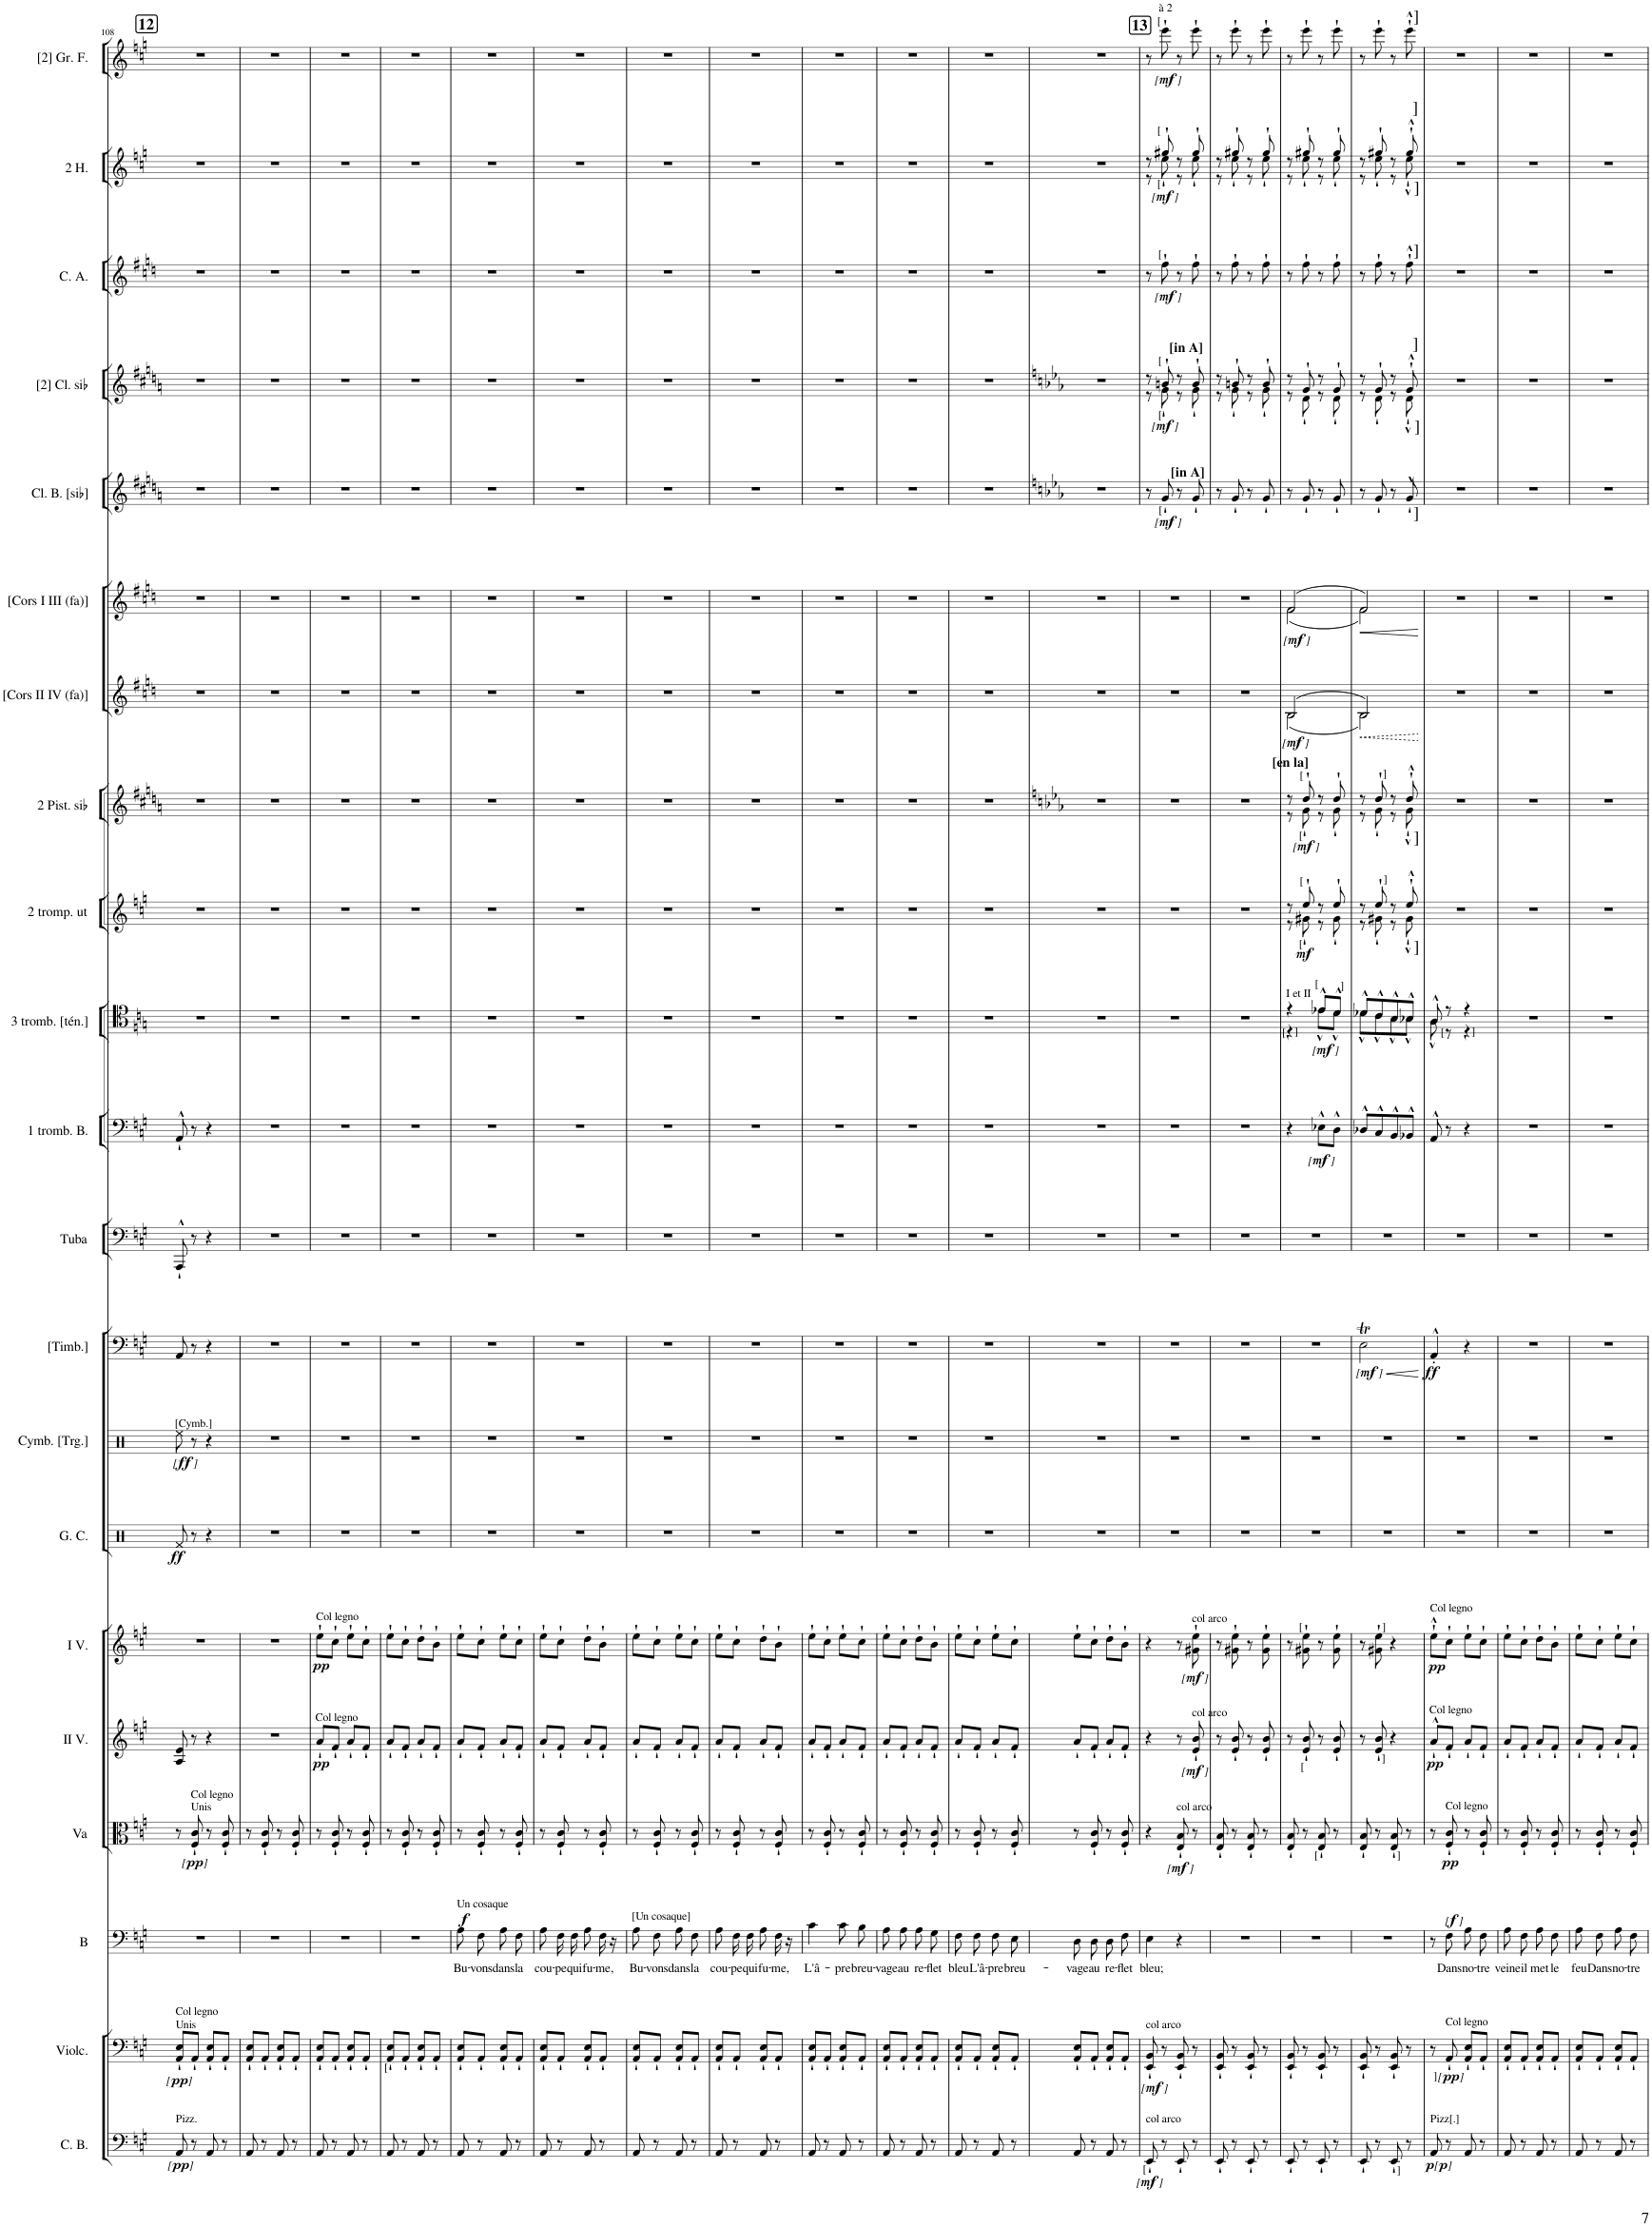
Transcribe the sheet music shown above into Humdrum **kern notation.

**kern	**dynam	**kern	**dynam	**kern	**text	**dynam	**kern	**dynam	**kern	**dynam	**kern	**dynam	**kern	**dynam	**kern	**kern	**dynam	**kern	**dynam	**kern	**dynam	**kern	**dynam	**kern	**dynam	**kern	**dynam	**kern	**dynam	**kern	**dynam	**kern	**dynam	**kern	**dynam	**kern	**dynam
*part19	*part19	*part18	*part18	*part17	*part17	*part17	*part16	*part16	*part15	*part15	*part14	*part14	*part13	*part13	*part12	*part11	*part11	*part10	*part10	*part9	*part9	*part8	*part8	*part7	*part7	*part6	*part6	*part5	*part5	*part4	*part4	*part3	*part3	*part2	*part2	*part1	*part1
*staff19	*staff19	*staff18	*staff18	*staff17	*staff17	*staff17	*staff16	*staff16	*staff15	*staff15	*staff14	*staff14	*staff13	*staff13	*staff12	*staff11	*staff11	*staff10	*staff10	*staff9	*staff9	*staff8	*staff8	*staff7	*staff7	*staff6	*staff6	*staff5	*staff5	*staff4	*staff4	*staff3	*staff3	*staff2	*staff2	*staff1	*staff1
*I"Contre Basses	*	*I"Violoncelles	*	*I"Basses	*	*	*I"Altis	*	*I"2ds Violons	*	*I"1ers Violons	*	*I"Timbales	*	*I"1 Tuba	*I"1 trombone Basse	*	*I"3 trombones Ténor	*	*I"2 Trompettes en ut	*	*I"2 Cornets à pistons en sib	*	*I"2me et 4e Cors [en fa]	*	*I"1er et 3me Cors [en fa]	*	*I"1 Cl. Basse en sib	*	*I"2 Clarinettes en sib	*	*I"1 Cor Anglais	*	*I"2 Hautbois	*	*I"2 gr. flutes	*
*I'C. B.	*	*I'Violc.	*	*I'B	*	*	*	*	*	*	*	*	*I'[Timb.]	*	*I'Tuba	*I'1 tromb. B.	*	*I'3 tromb. [tén.]	*	*I'2 tromp. ut	*	*I'2 Pist. sib	*	*	*	*	*	*I'Cl. B. [sib]	*	*I'[2] Cl. sib	*	*I'C. A.	*	*I'2 H.	*	*I'[2] Gr. F.	*
!!LO:PB:g=z
*clefF4	*	*clefF4	*	*clefF4	*	*	*clefC3	*	*clefG2	*	*clefG2	*	*clefF4	*	*clefF4	*clefF4	*	*clefC4	*	*clefG2	*	*clefG2	*	*clefG2	*	*clefG2	*	*clefG2	*	*clefG2	*	*clefG2	*	*clefG2	*	*clefG2	*
*Trd7c12	*	*	*	*	*	*	*	*	*	*	*	*	*	*	*	*	*	*	*	*Trd1c2	*	*Trd1c2	*	*Trd4c7	*	*Trd4c7	*	*Trd8c14	*	*Trd1c2	*	*Trd4c7	*	*	*	*	*
*k[]	*	*k[]	*	*k[]	*	*	*k[]	*	*k[]	*	*k[]	*	*k[]	*	*k[]	*k[]	*	*k[]	*	*k[]	*	*k[f#c#]	*	*k[f#]	*	*k[f#]	*	*k[f#c#]	*	*k[f#c#]	*	*k[f#]	*	*k[]	*	*k[]	*
*M2/4	*	*M2/4	*	*M2/4	*	*	*M2/4	*	*M2/4	*	*M2/4	*	*M2/4	*	*M2/4	*M2/4	*	*M2/4	*	*M2/4	*	*M2/4	*	*M2/4	*	*M2/4	*	*M2/4	*	*M2/4	*	*M2/4	*	*M2/4	*	*M2/4	*
=108	=108	=108	=108	=108	=108	=108	=108	=108	=108	=108	=108	=108	=108	=108	=108	=108	=108	=108	=108	=108	=108	=108	=108	=108	=108	=108	=108	=108	=108	=108	=108	=108	=108	=108	=108	=108	=108
!	!	!LO:TX:a:t=Unis	!	!	!	!	!	!	!	!	!	!	!	!	!	!	!	!	!	!	!	!	!	!	!	!	!	!	!	!	!	!	!	!	!	!	!
!	!	!LO:TX:a:t=Col legno	!	!	!	!	!	!	!	!	!	!	!	!	!	!	!	!	!	!	!	!	!	!	!	!	!	!	!	!	!	!	!	!	!	!	!
!LO:TX:a:t=Pizz.	!	!	!	!	!	!	!	!	!	!	!	!	!	!	!	!	!	!	!	!	!	!	!	!	!	!	!	!	!	!	!	!	!	!	!	!	!
!	!LO:DY:b	!	!	!	!	!	!	!	!	!	!	!	!	!	!	!	!	!	!	!	!	!	!	!	!	!	!	!	!	!	!	!	!	!	!	!	!
!	!LO:DY:n=1:b	!	!	!	!	!	!	!	!	!	!	!	!	!	!	!	!	!	!	!	!	!	!	!	!	!	!	!	!	!	!	!	!	!	!	!	!
!	!LO:DY:n=2:b	!	!LO:DY:b	!	!	!	!	!	!	!	!	!	!	!	!	!	!	!	!	!	!	!	!	!	!	!	!	!	!	!	!	!	!	!	!	!	!
!	!	!	!LO:DY:n=1:b	!	!	!	!	!	!	!	!	!	!	!	!	!	!	!	!	!	!	!	!	!	!	!	!	!	!	!	!	!	!	!	!	!	!
!	!	!	!LO:DY:n=2:b	!	!	!	!	!	!	!	!	!	!	!	!	!	!	!	!	!	!	!	!	!	!	!	!	!	!	!	!	!	!	!	!	!	!
8AA/	other-dynamics pp other-dynamics	8AA/` 8E/`L	other-dynamics pp other-dynamics	2r	.	.	8r	.	8A/ 8e/	.	2r	.	8AA/	.	8AAA`^^/	8AA`^^/	.	2r	.	2r	.	2r	.	2r	.	2r	.	2r	.	2r	.	2r	.	2r	.	2r	.
!	!	!	!	!	!	!	!LO:TX:a:t=Unis	!	!	!	!	!	!	!	!	!	!	!	!	!	!	!	!	!	!	!	!	!	!	!	!	!	!	!	!	!	!
!	!	!	!	!	!	!	!LO:TX:a:t=Col legno	!	!	!	!	!	!	!	!	!	!	!	!	!	!	!	!	!	!	!	!	!	!	!	!	!	!	!	!	!	!
!	!	!	!	!	!	!	!	!LO:DY:b	!	!	!	!	!	!	!	!	!	!	!	!	!	!	!	!	!	!	!	!	!	!	!	!	!	!	!	!	!
!	!	!	!	!	!	!	!	!LO:DY:n=1:b	!	!	!	!	!	!	!	!	!	!	!	!	!	!	!	!	!	!	!	!	!	!	!	!	!	!	!	!	!
!	!	!	!	!	!	!	!	!LO:DY:n=2:b	!	!	!	!	!	!	!	!	!	!	!	!	!	!	!	!	!	!	!	!	!	!	!	!	!	!	!	!	!
8r	.	8AA`/J	.	.	.	.	8F/` 8c/`	other-dynamics pp other-dynamics	8r	.	.	.	8r	.	8r	8r	.	.	.	.	.	.	.	.	.	.	.	.	.	.	.	.	.	.	.	.	.
8AA/	.	8AA/` 8E/`L	.	.	.	.	8r	.	4r	.	.	.	4r	.	4r	4r	.	.	.	.	.	.	.	.	.	.	.	.	.	.	.	.	.	.	.	.	.
8r	.	8AA`/J	.	.	.	.	8F/` 8c/`	.	.	.	.	.	.	.	.	.	.	.	.	.	.	.	.	.	.	.	.	.	.	.	.	.	.	.	.	.	.
=109	=109	=109	=109	=109	=109	=109	=109	=109	=109	=109	=109	=109	=109	=109	=109	=109	=109	=109	=109	=109	=109	=109	=109	=109	=109	=109	=109	=109	=109	=109	=109	=109	=109	=109	=109	=109	=109
8AA/	.	8AA/` 8E/`L	.	2r	.	.	8r	.	2r	.	2r	.	2r	.	2r	2r	.	2r	.	2r	.	2r	.	2r	.	2r	.	2r	.	2r	.	2r	.	2r	.	2r	.
8r	.	8AA`/J	.	.	.	.	8F/` 8c/`	.	.	.	.	.	.	.	.	.	.	.	.	.	.	.	.	.	.	.	.	.	.	.	.	.	.	.	.	.	.
8AA/	.	8AA/` 8E/`L	.	.	.	.	8r	.	.	.	.	.	.	.	.	.	.	.	.	.	.	.	.	.	.	.	.	.	.	.	.	.	.	.	.	.	.
8r	.	8AA`/J	.	.	.	.	8F/` 8c/`	.	.	.	.	.	.	.	.	.	.	.	.	.	.	.	.	.	.	.	.	.	.	.	.	.	.	.	.	.	.
=110	=110	=110	=110	=110	=110	=110	=110	=110	=110	=110	=110	=110	=110	=110	=110	=110	=110	=110	=110	=110	=110	=110	=110	=110	=110	=110	=110	=110	=110	=110	=110	=110	=110	=110	=110	=110	=110
!	!	!	!	!	!	!	!	!	!	!	!LO:TX:a:t=Col legno	!	!	!	!	!	!	!	!	!	!	!	!	!	!	!	!	!	!	!	!	!	!	!	!	!	!
!	!	!	!	!	!	!	!	!	!LO:TX:a:t=Col legno	!	!	!	!	!	!	!	!	!	!	!	!	!	!	!	!	!	!	!	!	!	!	!	!	!	!	!	!
!	!	!	!	!	!	!	!	!	!	!LO:DY:b	!	!LO:DY:b	!	!	!	!	!	!	!	!	!	!	!	!	!	!	!	!	!	!	!	!	!	!	!	!	!
8AA/	.	8AA/` 8E/`L	.	2r	.	.	8r	.	8a`/L	pp	8ee`\L	pp	2r	.	2r	2r	.	2r	.	2r	.	2r	.	2r	.	2r	.	2r	.	2r	.	2r	.	2r	.	2r	.
8r	.	8AA`/J	.	.	.	.	8F/` 8c/`	.	8f`/J	.	8cc`\J	.	.	.	.	.	.	.	.	.	.	.	.	.	.	.	.	.	.	.	.	.	.	.	.	.	.
8AA/	.	8AA/` 8E/`L	.	.	.	.	8r	.	8a`/L	.	8ee`\L	.	.	.	.	.	.	.	.	.	.	.	.	.	.	.	.	.	.	.	.	.	.	.	.	.	.
8r	.	8AA`/J	.	.	.	.	8F/` 8c/`	.	8f`/J	.	8cc`\J	.	.	.	.	.	.	.	.	.	.	.	.	.	.	.	.	.	.	.	.	.	.	.	.	.	.
=111	=111	=111	=111	=111	=111	=111	=111	=111	=111	=111	=111	=111	=111	=111	=111	=111	=111	=111	=111	=111	=111	=111	=111	=111	=111	=111	=111	=111	=111	=111	=111	=111	=111	=111	=111	=111	=111
!	!	!LO:TX:b:t=[	!	!	!	!	!	!	!	!	!	!	!	!	!	!	!	!	!	!	!	!	!	!	!	!	!	!	!	!	!	!	!	!	!	!	!
8AA/	.	8AA/` 8E/`L	.	2r	.	.	8r	.	8a`/L	.	8ee`\L	.	2r	.	2r	2r	.	2r	.	2r	.	2r	.	2r	.	2r	.	2r	.	2r	.	2r	.	2r	.	2r	.
8r	.	8AA`/J	.	.	.	.	8F/` 8c/`	.	8f`/J	.	8cc`\J	.	.	.	.	.	.	.	.	.	.	.	.	.	.	.	.	.	.	.	.	.	.	.	.	.	.
8AA/	.	8AA/` 8E/`L	.	.	.	.	8r	.	8a`/L	.	8dd`\L	.	.	.	.	.	.	.	.	.	.	.	.	.	.	.	.	.	.	.	.	.	.	.	.	.	.
8r	.	8AA`/J	.	.	.	.	8F/` 8c/`	.	8f`/J	.	8b`\J	.	.	.	.	.	.	.	.	.	.	.	.	.	.	.	.	.	.	.	.	.	.	.	.	.	.
=112	=112	=112	=112	=112	=112	=112	=112	=112	=112	=112	=112	=112	=112	=112	=112	=112	=112	=112	=112	=112	=112	=112	=112	=112	=112	=112	=112	=112	=112	=112	=112	=112	=112	=112	=112	=112	=112
!	!	!	!	!LO:TX:a:t=Un cosaque	!	!	!	!	!	!	!	!	!	!	!	!	!	!	!	!	!	!	!	!	!	!	!	!	!	!	!	!	!	!	!	!	!
!	!	!	!	!	!LO:LY:b	!LO:DY:a	!	!	!	!	!	!	!	!	!	!	!	!	!	!	!	!	!	!	!	!	!	!	!	!	!	!	!	!	!	!	!
8AA/	.	8AA/` 8E/`L	.	8A\L	Bu-	f	8r	.	8a`/L	.	8ee`\L	.	2r	.	2r	2r	.	2r	.	2r	.	2r	.	2r	.	2r	.	2r	.	2r	.	2r	.	2r	.	2r	.
!	!	!	!	!	!LO:LY:b	!	!	!	!	!	!	!	!	!	!	!	!	!	!	!	!	!	!	!	!	!	!	!	!	!	!	!	!	!	!	!	!
8r	.	8AA`/J	.	8F\J	-vons	.	8F/` 8c/`	.	8f`/J	.	8cc`\J	.	.	.	.	.	.	.	.	.	.	.	.	.	.	.	.	.	.	.	.	.	.	.	.	.	.
!	!	!	!	!	!LO:LY:b	!	!	!	!	!	!	!	!	!	!	!	!	!	!	!	!	!	!	!	!	!	!	!	!	!	!	!	!	!	!	!	!
8AA/	.	8AA/` 8E/`L	.	8A\L	dans	.	8r	.	8a`/L	.	8ee`\L	.	.	.	.	.	.	.	.	.	.	.	.	.	.	.	.	.	.	.	.	.	.	.	.	.	.
!	!	!	!	!	!LO:LY:b	!	!	!	!	!	!	!	!	!	!	!	!	!	!	!	!	!	!	!	!	!	!	!	!	!	!	!	!	!	!	!	!
8r	.	8AA`/J	.	8F\J	la	.	8F/` 8c/`	.	8f`/J	.	8cc`\J	.	.	.	.	.	.	.	.	.	.	.	.	.	.	.	.	.	.	.	.	.	.	.	.	.	.
=113	=113	=113	=113	=113	=113	=113	=113	=113	=113	=113	=113	=113	=113	=113	=113	=113	=113	=113	=113	=113	=113	=113	=113	=113	=113	=113	=113	=113	=113	=113	=113	=113	=113	=113	=113	=113	=113
!	!	!	!	!	!LO:LY:b	!	!	!	!	!	!	!	!	!	!	!	!	!	!	!	!	!	!	!	!	!	!	!	!	!	!	!	!	!	!	!	!
8AA/	.	8AA/` 8E/`L	.	8A\L	cou-	.	8r	.	8a`/L	.	8ee`\L	.	2r	.	2r	2r	.	2r	.	2r	.	2r	.	2r	.	2r	.	2r	.	2r	.	2r	.	2r	.	2r	.
!	!	!	!	!	!LO:LY:b	!	!	!	!	!	!	!	!	!	!	!	!	!	!	!	!	!	!	!	!	!	!	!	!	!	!	!	!	!	!	!	!
8r	.	8AA`/J	.	16F\L	-pe	.	8F/` 8c/`	.	8f`/J	.	8cc`\J	.	.	.	.	.	.	.	.	.	.	.	.	.	.	.	.	.	.	.	.	.	.	.	.	.	.
!	!	!	!	!	!LO:LY:b	!	!	!	!	!	!	!	!	!	!	!	!	!	!	!	!	!	!	!	!	!	!	!	!	!	!	!	!	!	!	!	!
.	.	.	.	16F\JJ	qui	.	.	.	.	.	.	.	.	.	.	.	.	.	.	.	.	.	.	.	.	.	.	.	.	.	.	.	.	.	.	.	.
!	!	!	!	!	!LO:LY:b	!	!	!	!	!	!	!	!	!	!	!	!	!	!	!	!	!	!	!	!	!	!	!	!	!	!	!	!	!	!	!	!
8AA/	.	8AA/` 8E/`L	.	8A\L	fu-	.	8r	.	8a`/L	.	8dd`\L	.	.	.	.	.	.	.	.	.	.	.	.	.	.	.	.	.	.	.	.	.	.	.	.	.	.
!	!	!	!	!	!LO:LY:b	!	!	!	!	!	!	!	!	!	!	!	!	!	!	!	!	!	!	!	!	!	!	!	!	!	!	!	!	!	!	!	!
8r	.	8AA`/J	.	16F\Jk	-me,	.	8F/` 8c/`	.	8f`/J	.	8b`\J	.	.	.	.	.	.	.	.	.	.	.	.	.	.	.	.	.	.	.	.	.	.	.	.	.	.
.	.	.	.	16r	.	.	.	.	.	.	.	.	.	.	.	.	.	.	.	.	.	.	.	.	.	.	.	.	.	.	.	.	.	.	.	.	.
=114	=114	=114	=114	=114	=114	=114	=114	=114	=114	=114	=114	=114	=114	=114	=114	=114	=114	=114	=114	=114	=114	=114	=114	=114	=114	=114	=114	=114	=114	=114	=114	=114	=114	=114	=114	=114	=114
!	!	!	!	!LO:TX:a:t=[Un cosaque]	!	!	!	!	!	!	!	!	!	!	!	!	!	!	!	!	!	!	!	!	!	!	!	!	!	!	!	!	!	!	!	!	!
!	!	!	!	!	!LO:LY:b	!	!	!	!	!	!	!	!	!	!	!	!	!	!	!	!	!	!	!	!	!	!	!	!	!	!	!	!	!	!	!	!
8AA/	.	8AA/` 8E/`L	.	8A\L	Bu-	.	8r	.	8a`/L	.	8ee`\L	.	2r	.	2r	2r	.	2r	.	2r	.	2r	.	2r	.	2r	.	2r	.	2r	.	2r	.	2r	.	2r	.
!	!	!	!	!	!LO:LY:b	!	!	!	!	!	!	!	!	!	!	!	!	!	!	!	!	!	!	!	!	!	!	!	!	!	!	!	!	!	!	!	!
8r	.	8AA`/J	.	8F\J	-vons	.	8F/` 8c/`	.	8f`/J	.	8cc`\J	.	.	.	.	.	.	.	.	.	.	.	.	.	.	.	.	.	.	.	.	.	.	.	.	.	.
!	!	!	!	!	!LO:LY:b	!	!	!	!	!	!	!	!	!	!	!	!	!	!	!	!	!	!	!	!	!	!	!	!	!	!	!	!	!	!	!	!
8AA/	.	8AA/` 8E/`L	.	8A\L	dans	.	8r	.	8a`/L	.	8ee`\L	.	.	.	.	.	.	.	.	.	.	.	.	.	.	.	.	.	.	.	.	.	.	.	.	.	.
!	!	!	!	!	!LO:LY:b	!	!	!	!	!	!	!	!	!	!	!	!	!	!	!	!	!	!	!	!	!	!	!	!	!	!	!	!	!	!	!	!
8r	.	8AA`/J	.	8F\J	la	.	8F/` 8c/`	.	8f`/J	.	8cc`\J	.	.	.	.	.	.	.	.	.	.	.	.	.	.	.	.	.	.	.	.	.	.	.	.	.	.
=115	=115	=115	=115	=115	=115	=115	=115	=115	=115	=115	=115	=115	=115	=115	=115	=115	=115	=115	=115	=115	=115	=115	=115	=115	=115	=115	=115	=115	=115	=115	=115	=115	=115	=115	=115	=115	=115
!	!	!	!	!	!LO:LY:b	!	!	!	!	!	!	!	!	!	!	!	!	!	!	!	!	!	!	!	!	!	!	!	!	!	!	!	!	!	!	!	!
8AA/	.	8AA/` 8E/`L	.	8A\L	cou-	.	8r	.	8a`/L	.	8ee`\L	.	2r	.	2r	2r	.	2r	.	2r	.	2r	.	2r	.	2r	.	2r	.	2r	.	2r	.	2r	.	2r	.
!	!	!	!	!	!LO:LY:b	!	!	!	!	!	!	!	!	!	!	!	!	!	!	!	!	!	!	!	!	!	!	!	!	!	!	!	!	!	!	!	!
8r	.	8AA`/J	.	16F\L	-pe	.	8F/` 8c/`	.	8f`/J	.	8cc`\J	.	.	.	.	.	.	.	.	.	.	.	.	.	.	.	.	.	.	.	.	.	.	.	.	.	.
!	!	!	!	!	!LO:LY:b	!	!	!	!	!	!	!	!	!	!	!	!	!	!	!	!	!	!	!	!	!	!	!	!	!	!	!	!	!	!	!	!
.	.	.	.	16F\JJ	qui	.	.	.	.	.	.	.	.	.	.	.	.	.	.	.	.	.	.	.	.	.	.	.	.	.	.	.	.	.	.	.	.
!	!	!	!	!	!LO:LY:b	!	!	!	!	!	!	!	!	!	!	!	!	!	!	!	!	!	!	!	!	!	!	!	!	!	!	!	!	!	!	!	!
8AA/	.	8AA/` 8E/`L	.	8A\L	fu-	.	8r	.	8a`/L	.	8dd`\L	.	.	.	.	.	.	.	.	.	.	.	.	.	.	.	.	.	.	.	.	.	.	.	.	.	.
!	!	!	!	!	!LO:LY:b	!	!	!	!	!	!	!	!	!	!	!	!	!	!	!	!	!	!	!	!	!	!	!	!	!	!	!	!	!	!	!	!
8r	.	8AA`/J	.	16F\Jk	-me,	.	8F/` 8c/`	.	8f`/J	.	8b`\J	.	.	.	.	.	.	.	.	.	.	.	.	.	.	.	.	.	.	.	.	.	.	.	.	.	.
.	.	.	.	16r	.	.	.	.	.	.	.	.	.	.	.	.	.	.	.	.	.	.	.	.	.	.	.	.	.	.	.	.	.	.	.	.	.
=116	=116	=116	=116	=116	=116	=116	=116	=116	=116	=116	=116	=116	=116	=116	=116	=116	=116	=116	=116	=116	=116	=116	=116	=116	=116	=116	=116	=116	=116	=116	=116	=116	=116	=116	=116	=116	=116
!	!	!	!	!	!LO:LY:b	!	!	!	!	!	!	!	!	!	!	!	!	!	!	!	!	!	!	!	!	!	!	!	!	!	!	!	!	!	!	!	!
8AA/	.	8AA/` 8E/`L	.	4c\	L'â-	.	8r	.	8a`/L	.	8ee`\L	.	2r	.	2r	2r	.	2r	.	2r	.	2r	.	2r	.	2r	.	2r	.	2r	.	2r	.	2r	.	2r	.
8r	.	8AA`/J	.	.	.	.	8F/` 8c/`	.	8f`/J	.	8cc`\J	.	.	.	.	.	.	.	.	.	.	.	.	.	.	.	.	.	.	.	.	.	.	.	.	.	.
!	!	!	!	!	!LO:LY:b	!	!	!	!	!	!	!	!	!	!	!	!	!	!	!	!	!	!	!	!	!	!	!	!	!	!	!	!	!	!	!	!
8AA/	.	8AA/` 8E/`L	.	8c\L	-pre	.	8r	.	8a`/L	.	8ee`\L	.	.	.	.	.	.	.	.	.	.	.	.	.	.	.	.	.	.	.	.	.	.	.	.	.	.
!	!	!	!	!	!LO:LY:b	!	!	!	!	!	!	!	!	!	!	!	!	!	!	!	!	!	!	!	!	!	!	!	!	!	!	!	!	!	!	!	!
8r	.	8AA`/J	.	8B\J	breu-	.	8F/` 8c/`	.	8f`/J	.	8cc`\J	.	.	.	.	.	.	.	.	.	.	.	.	.	.	.	.	.	.	.	.	.	.	.	.	.	.
=117	=117	=117	=117	=117	=117	=117	=117	=117	=117	=117	=117	=117	=117	=117	=117	=117	=117	=117	=117	=117	=117	=117	=117	=117	=117	=117	=117	=117	=117	=117	=117	=117	=117	=117	=117	=117	=117
!	!	!	!	!	!LO:LY:b	!	!	!	!	!	!	!	!	!	!	!	!	!	!	!	!	!	!	!	!	!	!	!	!	!	!	!	!	!	!	!	!
8AA/	.	8AA/` 8E/`L	.	8A\L	-vage	.	8r	.	8a`/L	.	8ee`\L	.	2r	.	2r	2r	.	2r	.	2r	.	2r	.	2r	.	2r	.	2r	.	2r	.	2r	.	2r	.	2r	.
!	!	!	!	!	!LO:LY:b	!	!	!	!	!	!	!	!	!	!	!	!	!	!	!	!	!	!	!	!	!	!	!	!	!	!	!	!	!	!	!	!
8r	.	8AA`/J	.	8A\J	au	.	8F/` 8c/`	.	8f`/J	.	8cc`\J	.	.	.	.	.	.	.	.	.	.	.	.	.	.	.	.	.	.	.	.	.	.	.	.	.	.
!	!	!	!	!	!LO:LY:b	!	!	!	!	!	!	!	!	!	!	!	!	!	!	!	!	!	!	!	!	!	!	!	!	!	!	!	!	!	!	!	!
8AA/	.	8AA/` 8E/`L	.	8A\L	re-	.	8r	.	8a`/L	.	8dd`\L	.	.	.	.	.	.	.	.	.	.	.	.	.	.	.	.	.	.	.	.	.	.	.	.	.	.
!	!	!	!	!	!LO:LY:b	!	!	!	!	!	!	!	!	!	!	!	!	!	!	!	!	!	!	!	!	!	!	!	!	!	!	!	!	!	!	!	!
8r	.	8AA`/J	.	8G\J	-flet	.	8F/` 8c/`	.	8f`/J	.	8b`\J	.	.	.	.	.	.	.	.	.	.	.	.	.	.	.	.	.	.	.	.	.	.	.	.	.	.
=118	=118	=118	=118	=118	=118	=118	=118	=118	=118	=118	=118	=118	=118	=118	=118	=118	=118	=118	=118	=118	=118	=118	=118	=118	=118	=118	=118	=118	=118	=118	=118	=118	=118	=118	=118	=118	=118
!	!	!	!	!	!LO:LY:b	!	!	!	!	!	!	!	!	!	!	!	!	!	!	!	!	!	!	!	!	!	!	!	!	!	!	!	!	!	!	!	!
8AA/	.	8AA/` 8E/`L	.	8F\L	bleu	.	8r	.	8a`/L	.	8ee`\L	.	2r	.	2r	2r	.	2r	.	2r	.	2r	.	2r	.	2r	.	2r	.	2r	.	2r	.	2r	.	2r	.
!	!	!	!	!	!LO:LY:b	!	!	!	!	!	!	!	!	!	!	!	!	!	!	!	!	!	!	!	!	!	!	!	!	!	!	!	!	!	!	!	!
8r	.	8AA`/J	.	8F\J	L'â-	.	8F/` 8c/`	.	8f`/J	.	8cc`\J	.	.	.	.	.	.	.	.	.	.	.	.	.	.	.	.	.	.	.	.	.	.	.	.	.	.
!	!	!	!	!	!LO:LY:b	!	!	!	!	!	!	!	!	!	!	!	!	!	!	!	!	!	!	!	!	!	!	!	!	!	!	!	!	!	!	!	!
8AA/	.	8AA/` 8E/`L	.	8F\L	-pre	.	8r	.	8a`/L	.	8ee`\L	.	.	.	.	.	.	.	.	.	.	.	.	.	.	.	.	.	.	.	.	.	.	.	.	.	.
!	!	!	!	!	!LO:LY:b	!	!	!	!	!	!	!	!	!	!	!	!	!	!	!	!	!	!	!	!	!	!	!	!	!	!	!	!	!	!	!	!
8r	.	8AA`/J	.	8E\J	breu-	.	8F/` 8c/`	.	8f`/J	.	8cc`\J	.	.	.	.	.	.	.	.	.	.	.	.	.	.	.	.	.	.	.	.	.	.	.	.	.	.
=119	=119	=119	=119	=119	=119	=119	=119	=119	=119	=119	=119	=119	=119	=119	=119	=119	=119	=119	=119	=119	=119	=119	=119	=119	=119	=119	=119	=119	=119	=119	=119	=119	=119	=119	=119	=119	=119
*	*	*	*	*	*	*	*	*	*	*	*	*	*	*	*	*	*	*	*	*	*	*k[b-e-a-]	*	*	*	*	*	*k[b-e-a-]	*	*k[b-e-a-]	*	*	*	*	*	*	*
!	!	!	!	!	!	!	!	!	!	!	!	!	!	!	!	!	!	!	!	!	!	!	!	!	!	!	!	!	!	!LO:TX:a:B:t=[in A]	!	!	!	!	!	!	!
!	!	!	!	!	!	!	!	!	!	!	!	!	!	!	!	!	!	!	!	!	!	!	!	!	!	!	!	!LO:TX:a:B:t=[in A]	!	!	!	!	!	!	!	!	!
!	!	!	!	!	!	!	!	!	!	!	!	!	!	!	!	!	!	!	!	!	!	!LO:TX:a:B:t=[en la]	!	!	!	!	!	!	!	!	!	!	!	!	!	!	!
!	!	!	!	!	!LO:LY:b	!	!	!	!	!	!	!	!	!	!	!	!	!	!	!	!	!	!	!	!	!	!	!	!	!	!	!	!	!	!	!	!
8AA/	.	8AA/` 8E/`L	.	8D\L	-vage	.	8r	.	8a`/L	.	8ee`\L	.	2r	.	2r	2r	.	2r	.	2r	.	2r	.	2r	.	2r	.	2r	.	2r	.	2r	.	2r	.	2r	.
!	!	!	!	!	!LO:LY:b	!	!	!	!	!	!	!	!	!	!	!	!	!	!	!	!	!	!	!	!	!	!	!	!	!	!	!	!	!	!	!	!
8r	.	8AA`/J	.	8D\J	au	.	8F/` 8c/`	.	8f`/J	.	8cc`\J	.	.	.	.	.	.	.	.	.	.	.	.	.	.	.	.	.	.	.	.	.	.	.	.	.	.
!	!	!	!	!	!LO:LY:b	!	!	!	!	!	!	!	!	!	!	!	!	!	!	!	!	!	!	!	!	!	!	!	!	!	!	!	!	!	!	!	!
8AA/	.	8AA/` 8E/`L	.	8D\L	re-	.	8r	.	8a`/L	.	8dd`\L	.	.	.	.	.	.	.	.	.	.	.	.	.	.	.	.	.	.	.	.	.	.	.	.	.	.
!	!	!LO:TX:b:t=]	!	!	!	!	!	!	!	!	!	!	!	!	!	!	!	!	!	!	!	!	!	!	!	!	!	!	!	!	!	!	!	!	!	!	!
!	!	!	!	!	!LO:LY:b	!	!	!	!	!	!	!	!	!	!	!	!	!	!	!	!	!	!	!	!	!	!	!	!	!	!	!	!	!	!	!	!
8r	.	8AA`/J	.	8F\J	-flet	.	8F/` 8c/`	.	8f`/J	.	8b`\J	.	.	.	.	.	.	.	.	.	.	.	.	.	.	.	.	.	.	.	.	.	.	.	.	.	.
=120	=120	=120	=120	=120	=120	=120	=120	=120	=120	=120	=120	=120	=120	=120	=120	=120	=120	=120	=120	=120	=120	=120	=120	=120	=120	=120	=120	=120	=120	=120	=120	=120	=120	=120	=120	=120	=120
!	!	!LO:TX:a:t=col arco	!	!	!	!	!	!	!	!	!	!	!	!	!	!	!	!	!	!	!	!	!	!	!	!	!	!	!	!	!	!	!	!	!	!	!
!LO:TX:b:t=[	!	!	!	!	!	!	!	!	!	!	!	!	!	!	!	!	!	!	!	!	!	!	!	!	!	!	!	!	!	!	!	!	!	!	!	!	!
!LO:TX:a:t=col arco	!	!	!	!	!	!	!	!	!	!	!	!	!	!	!	!	!	!	!	!	!	!	!	!	!	!	!	!	!	!	!	!	!	!	!	!	!
!	!LO:DY:b	!	!	!	!LO:LY:b	!	!	!	!	!	!	!	!	!	!	!	!	!	!	!	!	!	!	!	!	!	!	!	!	!	!	!	!	!	!	!	!
*	*	*	*	*	*	*	*	*	*	*	*	*	*	*	*	*	*	*	*	*	*	*	*	*	*	*	*	*	*	*^	*	*	*	*^	*	*	*
!	!LO:DY:n=1:b	!	!	!	!	!	!	!	!	!	!	!	!	!	!	!	!	!	!	!	!	!	!	!	!	!	!	!	!	!	!	!	!	!	!	!	!	!	!
!	!LO:DY:n=2:b	!	!LO:DY:b	!	!	!	!	!	!	!	!	!	!	!	!	!	!	!	!	!	!	!	!	!	!	!	!	!	!	!	!	!	!	!	!	!	!	!	!
!	!	!	!LO:DY:n=1:b	!	!	!	!	!	!	!	!	!	!	!	!	!	!	!	!	!	!	!	!	!	!	!	!	!	!	!	!	!	!	!	!	!	!	!	!
!	!	!	!LO:DY:n=2:b	!	!	!	!	!	!	!	!	!	!	!	!	!	!	!	!	!	!	!	!	!	!	!	!	!	!	!	!	!	!	!	!	!	!	!	!
8EE`/	other-dynamics mf other-dynamics	8EE/` 8BB/`	other-dynamics mf other-dynamics	4E\	bleu;	.	4r	.	4r	.	4r	.	2r	.	2r	2r	.	2r	.	2r	.	2r	.	2r	.	2r	.	8r	.	8r	8r	.	8r	.	8r	8r	.	8r	.
!	!	!	!	!	!	!	!	!	!	!	!	!	!	!	!	!	!	!	!	!	!	!	!	!	!	!	!	!	!	!	!	!	!	!	!	!	!	!LO:TX:a:t=à 2	!
!	!	!	!	!	!	!	!	!	!	!	!	!	!	!	!	!	!	!	!	!	!	!	!	!	!	!	!	!	!	!	!	!	!	!	!	!	!	!LO:TX:a:t=[	!
!	!	!	!	!	!	!	!	!	!	!	!	!	!	!	!	!	!	!	!	!	!	!	!	!	!	!	!	!	!	!	!	!	!	!	!LO:TX:a:t=[	!	!	!	!
!	!	!	!	!	!	!	!	!	!	!	!	!	!	!	!	!	!	!	!	!	!	!	!	!	!	!	!	!	!	!	!	!	!	!	!LO:TX:b:t=[	!	!	!	!
!	!	!	!	!	!	!	!	!	!	!	!	!	!	!	!	!	!	!	!	!	!	!	!	!	!	!	!	!	!	!	!	!	!LO:TX:a:t=[	!	!	!	!	!	!
!	!	!	!	!	!	!	!	!	!	!	!	!	!	!	!	!	!	!	!	!	!	!	!	!	!	!	!	!	!	!LO:TX:a:t=[	!	!	!	!	!	!	!	!	!
!	!	!	!	!	!	!	!	!	!	!	!	!	!	!	!	!	!	!	!	!	!	!	!	!	!	!	!	!	!	!LO:TX:b:t=[	!	!	!	!	!	!	!	!	!
!	!	!	!	!	!	!	!	!	!	!	!	!	!	!	!	!	!	!	!	!	!	!	!	!	!	!	!	!LO:TX:b:t=[	!	!	!	!	!	!	!	!	!	!	!
!	!	!	!	!	!	!	!	!	!	!	!	!	!	!	!	!	!	!	!	!	!	!	!	!	!	!	!	!	!LO:DY:b	!	!	!	!	!	!	!	!	!	!
!	!	!	!	!	!	!	!	!	!	!	!	!	!	!	!	!	!	!	!	!	!	!	!	!	!	!	!	!	!LO:DY:n=1:b	!	!	!	!	!	!	!	!	!	!
!	!	!	!	!	!	!	!	!	!	!	!	!	!	!	!	!	!	!	!	!	!	!	!	!	!	!	!	!	!LO:DY:n=2:b	!	!	!LO:DY:b	!	!	!	!	!	!	!
!	!	!	!	!	!	!	!	!	!	!	!	!	!	!	!	!	!	!	!	!	!	!	!	!	!	!	!	!	!	!	!	!LO:DY:n=1:b	!	!	!	!	!	!	!
!	!	!	!	!	!	!	!	!	!	!	!	!	!	!	!	!	!	!	!	!	!	!	!	!	!	!	!	!	!	!	!	!LO:DY:n=2:b	!	!LO:DY:b	!	!	!	!	!
!	!	!	!	!	!	!	!	!	!	!	!	!	!	!	!	!	!	!	!	!	!	!	!	!	!	!	!	!	!	!	!	!	!	!LO:DY:n=1:b	!	!	!	!	!
!	!	!	!	!	!	!	!	!	!	!	!	!	!	!	!	!	!	!	!	!	!	!	!	!	!	!	!	!	!	!	!	!	!	!LO:DY:n=2:b	!	!	!LO:DY:b	!	!
!	!	!	!	!	!	!	!	!	!	!	!	!	!	!	!	!	!	!	!	!	!	!	!	!	!	!	!	!	!	!	!	!	!	!	!	!	!LO:DY:n=1:b	!	!
!	!	!	!	!	!	!	!	!	!	!	!	!	!	!	!	!	!	!	!	!	!	!	!	!	!	!	!	!	!	!	!	!	!	!	!	!	!LO:DY:n=2:b	!	!LO:DY:b
!	!	!	!	!	!	!	!	!	!	!	!	!	!	!	!	!	!	!	!	!	!	!	!	!	!	!	!	!	!	!	!	!	!	!	!	!	!	!	!LO:DY:n=1:b
!	!	!	!	!	!	!	!	!	!	!	!	!	!	!	!	!	!	!	!	!	!	!	!	!	!	!	!	!	!	!	!	!	!	!	!	!	!	!	!LO:DY:n=2:b
8r	.	8r	.	.	.	.	.	.	.	.	.	.	.	.	.	.	.	.	.	.	.	.	.	.	.	.	.	8g`/	other-dynamics mf other-dynamics	8bn`/	8g`\	other-dynamics mf other-dynamics	8ff#`\	other-dynamics mf other-dynamics	8gg#X`/	8ee`\	other-dynamics mf other-dynamics	8eee`\	other-dynamics mf other-dynamics
!	!	!	!	!	!	!	!LO:TX:a:t=col arco	!	!	!	!	!	!	!	!	!	!	!	!	!	!	!	!	!	!	!	!	!	!	!	!	!	!	!	!	!	!	!	!
!	!	!	!	!	!	!	!	!LO:DY:b	!	!	!	!	!	!	!	!	!	!	!	!	!	!	!	!	!	!	!	!	!	!	!	!	!	!	!	!	!	!	!
!	!	!	!	!	!	!	!	!LO:DY:n=1:b	!	!	!	!	!	!	!	!	!	!	!	!	!	!	!	!	!	!	!	!	!	!	!	!	!	!	!	!	!	!	!
!	!	!	!	!	!	!	!	!LO:DY:n=2:b	!	!	!	!	!	!	!	!	!	!	!	!	!	!	!	!	!	!	!	!	!	!	!	!	!	!	!	!	!	!	!
8EE`/	.	8EE/` 8BB/`	.	4r	.	.	8E/` 8B/`	other-dynamics mf other-dynamics	8r	.	8r	.	.	.	.	.	.	.	.	.	.	.	.	.	.	.	.	8r	.	8r	8r	.	8r	.	8r	8r	.	8r	.
!	!	!	!	!	!	!	!	!	!	!	!LO:TX:a:t=col arco	!	!	!	!	!	!	!	!	!	!	!	!	!	!	!	!	!	!	!	!	!	!	!	!	!	!	!	!
!	!	!	!	!	!	!	!	!	!LO:TX:a:t=col arco	!	!	!	!	!	!	!	!	!	!	!	!	!	!	!	!	!	!	!	!	!	!	!	!	!	!	!	!	!	!
!	!	!	!	!	!	!	!	!	!	!LO:DY:b	!	!	!	!	!	!	!	!	!	!	!	!	!	!	!	!	!	!	!	!	!	!	!	!	!	!	!	!	!
!	!	!	!	!	!	!	!	!	!	!LO:DY:n=1:b	!	!	!	!	!	!	!	!	!	!	!	!	!	!	!	!	!	!	!	!	!	!	!	!	!	!	!	!	!
!	!	!	!	!	!	!	!	!	!	!LO:DY:n=2:b	!	!LO:DY:b	!	!	!	!	!	!	!	!	!	!	!	!	!	!	!	!	!	!	!	!	!	!	!	!	!	!	!
!	!	!	!	!	!	!	!	!	!	!	!	!LO:DY:n=1:b	!	!	!	!	!	!	!	!	!	!	!	!	!	!	!	!	!	!	!	!	!	!	!	!	!	!	!
!	!	!	!	!	!	!	!	!	!	!	!	!LO:DY:n=2:b	!	!	!	!	!	!	!	!	!	!	!	!	!	!	!	!	!	!	!	!	!	!	!	!	!	!	!
8r	.	8r	.	.	.	.	8r	.	8e/` 8b/`	other-dynamics mf other-dynamics	8g#X\` 8ee\`	other-dynamics mf other-dynamics	.	.	.	.	.	.	.	.	.	.	.	.	.	.	.	8g`/	.	8b`/	8g`\	.	8ff#`\	.	8gg#`/	8ee`\	.	8eee`\	.
=121	=121	=121	=121	=121	=121	=121	=121	=121	=121	=121	=121	=121	=121	=121	=121	=121	=121	=121	=121	=121	=121	=121	=121	=121	=121	=121	=121	=121	=121	=121	=121	=121	=121	=121	=121	=121	=121	=121	=121
8EE`/	.	8EE/` 8BB/`	.	2r	.	.	8E/` 8B/`	.	8r	.	8r	.	2r	.	2r	2r	.	2r	.	2r	.	2r	.	2r	.	2r	.	8r	.	8r	8r	.	8r	.	8r	8r	.	8r	.
8r	.	8r	.	.	.	.	8r	.	8e/` 8b/`	.	8g#X\` 8ee\`	.	.	.	.	.	.	.	.	.	.	.	.	.	.	.	.	8g`/	.	8bn`/	8g`\	.	8ff#`\	.	8gg#X`/	8ee`\	.	8eee`\	.
8EE`/	.	8EE/` 8BB/`	.	.	.	.	8E/` 8B/`	.	8r	.	8r	.	.	.	.	.	.	.	.	.	.	.	.	.	.	.	.	8r	.	8r	8r	.	8r	.	8r	8r	.	8r	.
8r	.	8r	.	.	.	.	8r	.	8e/` 8b/`	.	8g#\` 8ee\`	.	.	.	.	.	.	.	.	.	.	.	.	.	.	.	.	8g`/	.	8b`/	8g`\	.	8ff#`\	.	8gg#`/	8ee`\	.	8eee`\	.
=122	=122	=122	=122	=122	=122	=122	=122	=122	=122	=122	=122	=122	=122	=122	=122	=122	=122	=122	=122	=122	=122	=122	=122	=122	=122	=122	=122	=122	=122	=122	=122	=122	=122	=122	=122	=122	=122	=122	=122
*	*	*	*	*	*	*	*	*	*	*	*	*	*	*	*	*	*	*^	*	*^	*	*^	*	*^	*	*^	*	*	*	*	*	*	*	*	*	*	*	*	*
!	!	!	!	!	!	!	!	!	!	!	!	!	!	!	!	!	!	!LO:TX:b:t=[	!	!	!	!	!	!	!	!	!	!	!	!	!	!	!	!	!	!	!	!	!	!	!	!	!	!
!	!	!	!	!	!	!	!	!	!	!	!	!	!	!	!	!	!	!LO:TX:b:t=]	!	!	!	!	!	!	!	!	!	!	!	!	!	!	!	!	!	!	!	!	!	!	!	!	!	!
!	!	!	!	!	!	!	!	!	!	!	!	!	!	!	!	!	!	!	!	!	!	!	!	!	!	!	!	!	!LO:DY:b	!	!	!	!	!	!	!	!	!	!	!	!	!	!	!
!	!	!	!	!	!	!	!	!	!	!	!	!	!	!	!	!	!	!	!	!	!	!	!	!	!	!	!	!	!LO:DY:n=1:b	!	!	!	!	!	!	!	!	!	!	!	!	!	!	!
!	!	!	!	!	!	!	!	!	!	!	!	!	!	!	!	!	!	!	!	!	!	!	!	!	!	!	!	!	!LO:DY:n=2:b	!	!	!LO:DY:b	!	!	!	!	!	!	!	!	!	!	!	!
!	!	!	!	!	!	!	!	!	!	!	!	!	!	!	!	!	!	!	!	!	!	!	!	!	!	!	!	!	!	!	!	!LO:DY:n=1:b	!	!	!	!	!	!	!	!	!	!	!	!
!	!	!	!	!	!	!	!	!	!	!	!	!	!	!	!	!	!	!	!	!	!	!	!	!	!	!	!	!	!	!	!	!LO:DY:n=2:b	!	!	!	!	!	!	!	!	!	!	!	!
8EE`/	.	8EE/` 8BB/`	.	2r	.	.	8E/` 8B/`	.	8r	.	8r	.	2r	.	2r	4r	.	4r	4r	.	8r	8r	.	8r	8r	.	(2B/	(2B\	other-dynamics mf other-dynamics	(2f#/	(2f#\	other-dynamics mf other-dynamics	8r	.	8r	8r	.	8r	.	8r	8r	.	8r	.
!	!	!	!	!	!	!	!	!	!	!	!	!	!	!	!	!	!	!	!	!	!	!	!	!LO:TX:a:t=[	!	!	!	!	!	!	!	!	!	!	!	!	!	!	!	!	!	!	!	!
!	!	!	!	!	!	!	!	!	!	!	!	!	!	!	!	!	!	!	!	!	!	!	!	!LO:TX:b:t=[	!	!	!	!	!	!	!	!	!	!	!	!	!	!	!	!	!	!	!	!
!	!	!	!	!	!	!	!	!	!	!	!	!	!	!	!	!	!	!	!	!	!LO:TX:a:t=[	!	!	!	!	!	!	!	!	!	!	!	!	!	!	!	!	!	!	!	!	!	!	!
!	!	!	!	!	!	!	!	!	!	!	!	!	!	!	!	!	!	!	!	!	!LO:TX:b:t=[	!	!	!	!	!	!	!	!	!	!	!	!	!	!	!	!	!	!	!	!	!	!	!
!	!	!	!	!	!	!	!	!	!	!	!LO:TX:a:t=[	!	!	!	!	!	!	!	!	!	!	!	!	!	!	!	!	!	!	!	!	!	!	!	!	!	!	!	!	!	!	!	!	!
!	!	!	!	!	!	!	!	!	!LO:TX:b:t=[	!	!	!	!	!	!	!	!	!	!	!	!	!	!	!	!	!	!	!	!	!	!	!	!	!	!	!	!	!	!	!	!	!	!	!
!	!	!	!	!	!	!	!	!	!	!	!	!	!	!	!	!	!	!	!	!	!	!	!LO:DY:b	!	!	!LO:DY:b	!	!	!	!	!	!	!	!	!	!	!	!	!	!	!	!	!	!
!	!	!	!	!	!	!	!	!	!	!	!	!	!	!	!	!	!	!	!	!	!	!	!	!	!	!LO:DY:n=1:b	!	!	!	!	!	!	!	!	!	!	!	!	!	!	!	!	!	!
!	!	!	!	!	!	!	!	!	!	!	!	!	!	!	!	!	!	!	!	!	!	!	!	!	!	!LO:DY:n=2:b	!	!	!	!	!	!	!	!	!	!	!	!	!	!	!	!	!	!
8r	.	8r	.	.	.	.	8r	.	8e/` 8b/`	.	8g#X\` 8ee\`	.	.	.	.	.	.	.	.	.	8ee`/	8g#X`\	mf	8dd`/	8g`\	other-dynamics mf other-dynamics	.	.	.	.	.	.	8g`/	.	8g`/	8d`\	.	8ff#`\	.	8gg#X`/	8ee`\	.	8eee`\	.
!	!	!	!	!	!	!	!	!	!	!	!	!	!	!	!	!	!	!LO:TX:a:t=I et II	!	!	!	!	!	!	!	!	!	!	!	!	!	!	!	!	!	!	!	!	!	!	!	!	!	!
!	!	!	!	!	!	!	!	!	!	!	!	!	!	!	!	!	!	!LO:TX:a:t=[	!	!	!	!	!	!	!	!	!	!	!	!	!	!	!	!	!	!	!	!	!	!	!	!	!	!
!	!	!	!	!	!	!	!LO:TX:b:t=[	!	!	!	!	!	!	!	!	!	!	!	!	!	!	!	!	!	!	!	!	!	!	!	!	!	!	!	!	!	!	!	!	!	!	!	!	!
!	!	!	!	!	!	!	!	!	!	!	!	!	!	!	!	!	!LO:DY:b	!	!	!	!	!	!	!	!	!	!	!	!	!	!	!	!	!	!	!	!	!	!	!	!	!	!	!
!	!	!	!	!	!	!	!	!	!	!	!	!	!	!	!	!	!LO:DY:n=1:b	!	!	!	!	!	!	!	!	!	!	!	!	!	!	!	!	!	!	!	!	!	!	!	!	!	!	!
!	!	!	!	!	!	!	!	!	!	!	!	!	!	!	!	!	!LO:DY:n=2:b	!	!	!LO:DY:b	!	!	!	!	!	!	!	!	!	!	!	!	!	!	!	!	!	!	!	!	!	!	!	!
!	!	!	!	!	!	!	!	!	!	!	!	!	!	!	!	!	!	!	!	!LO:DY:n=1:b	!	!	!	!	!	!	!	!	!	!	!	!	!	!	!	!	!	!	!	!	!	!	!	!
!	!	!	!	!	!	!	!	!	!	!	!	!	!	!	!	!	!	!	!	!LO:DY:n=2:b	!	!	!	!	!	!	!	!	!	!	!	!	!	!	!	!	!	!	!	!	!	!	!	!
8EE`/	.	8EE/` 8BB/`	.	.	.	.	8E/` 8B/`	.	8r	.	8r	.	.	.	.	8E-X^^\L	other-dynamics mf other-dynamics	8e-X^^/L	8e-^^\L	other-dynamics mf other-dynamics	8r	8r	.	8r	8r	.	.	.	.	.	.	.	8r	.	8r	8r	.	8r	.	8r	8r	.	8r	.
!	!	!	!	!	!	!	!	!	!	!	!	!	!	!	!	!	!	!LO:TX:a:t=]	!	!	!	!	!	!	!	!	!	!	!	!	!	!	!	!	!	!	!	!	!	!	!	!	!	!
8r	.	8r	.	.	.	.	8r	.	8e/` 8b/`	.	8g#\` 8ee\`	.	.	.	.	8D^^\J	.	8d^^/J	8d^^\J	.	8ee`/	8g#`\	.	8dd`/	8g`\	.	.	.	.	.	.	.	8g`/	.	8g`/	8d`\	.	8ff#`\	.	8gg#`/	8ee`\	.	8eee`\	.
=123	=123	=123	=123	=123	=123	=123	=123	=123	=123	=123	=123	=123	=123	=123	=123	=123	=123	=123	=123	=123	=123	=123	=123	=123	=123	=123	=123	=123	=123	=123	=123	=123	=123	=123	=123	=123	=123	=123	=123	=123	=123	=123	=123	=123
!	!	!	!	!	!	!	!	!	!	!	!	!	!	!LO:HP:b	!	!	!	!	!	!	!	!	!	!	!	!	!	!	!LO:HP:b	!	!	!LO:HP:b	!	!	!	!	!	!	!	!	!	!	!	!
!	!	!	!	!	!	!	!	!	!	!	!	!	!	!LO:DY:n=1:b	!	!	!	!	!	!	!	!	!	!	!	!	!	!	!	!	!	!	!	!	!	!	!	!	!	!	!	!	!	!
!	!	!	!	!	!	!	!	!	!	!	!	!	!	!LO:DY:n=2:b	!	!	!	!	!	!	!	!	!	!	!	!	!	!	!	!	!	!	!	!	!	!	!	!	!	!	!	!	!	!
!	!	!	!	!	!	!	!	!	!	!	!	!	!	!LO:DY:n=3:b	!	!	!	!	!	!	!	!	!	!	!	!	!	!	!	!	!	!	!	!	!	!	!	!	!	!	!	!	!	!
8EE`/	.	8EE/` 8BB/`	.	2r	.	.	8E/` 8B/`	.	8r	.	8r	.	2Et\	< other-dynamics mf other-dynamics	2r	8D-X^^/L	.	8d-X^^/L	8d-^^\L	.	8r	8r	.	8r	8r	.	2B/)	2B\)	<	2f#/)	2f#\)	<	8r	.	8r	8r	.	8r	.	8r	8r	.	8r	.
!	!	!	!	!	!	!	!	!	!	!	!	!	!	!	!	!	!	!	!	!	!	!	!	!LO:TX:a:t=]	!	!	!	!	!	!	!	!	!	!	!	!	!	!	!	!	!	!	!	!
!	!	!	!	!	!	!	!	!	!	!	!	!	!	!	!	!	!	!	!	!	!LO:TX:a:t=]	!	!	!	!	!	!	!	!	!	!	!	!	!	!	!	!	!	!	!	!	!	!	!
!	!	!	!	!	!	!	!	!	!	!	!LO:TX:a:t=]	!	!	!	!	!	!	!	!	!	!	!	!	!	!	!	!	!	!	!	!	!	!	!	!	!	!	!	!	!	!	!	!	!
!	!	!	!	!	!	!	!	!	!LO:TX:b:t=]	!	!	!	!	!	!	!	!	!	!	!	!	!	!	!	!	!	!	!	!	!	!	!	!	!	!	!	!	!	!	!	!	!	!	!
8r	.	8r	.	.	.	.	8r	.	8e/` 8b/`	.	8g#X\` 8ee\`	.	.	.	.	8C^^/	.	8c^^/	8c^^\	.	8ee`/	8g#X`\	.	8dd`/	8g`\	.	.	.	.	.	.	.	8g`/	.	8g`/	8d`\	.	8ff#`\	.	8gg#X`/	8ee`\	.	8eee`\	.
!	!	!	!	!	!	!	!LO:TX:b:t=]	!	!	!	!	!	!	!	!	!	!	!	!	!	!	!	!	!	!	!	!	!	!	!	!	!	!	!	!	!	!	!	!	!	!	!	!	!
!LO:TX:b:t=]	!	!	!	!	!	!	!	!	!	!	!	!	!	!	!	!	!	!	!	!	!	!	!	!	!	!	!	!	!	!	!	!	!	!	!	!	!	!	!	!	!	!	!	!
8EE`/	.	8EE/` 8BB/`	.	.	.	.	8E/` 8B/`	.	4r	.	4r	.	.	.	.	8BB^^/	.	8B^^/	8B^^\	.	8r	8r	.	8r	8r	.	.	.	.	.	.	.	8r	.	8r	8r	.	8r	.	8r	8r	.	8r	.
!	!	!	!	!	!	!	!	!	!	!	!	!	!	!	!	!	!	!	!	!	!	!	!	!	!	!	!	!	!	!	!	!	!	!	!	!	!	!	!	!	!	!	!LO:TX:a:t=]	!
!	!	!	!	!	!	!	!	!	!	!	!	!	!	!	!	!	!	!	!	!	!	!	!	!	!	!	!	!	!	!	!	!	!	!	!	!	!	!	!	!LO:TX:a:t=]	!	!	!	!
!	!	!	!	!	!	!	!	!	!	!	!	!	!	!	!	!	!	!	!	!	!	!	!	!	!	!	!	!	!	!	!	!	!	!	!	!	!	!	!	!LO:TX:b:t=]	!	!	!	!
!	!	!	!	!	!	!	!	!	!	!	!	!	!	!	!	!	!	!	!	!	!	!	!	!	!	!	!	!	!	!	!	!	!	!	!	!	!	!LO:TX:a:t=]	!	!	!	!	!	!
!	!	!	!	!	!	!	!	!	!	!	!	!	!	!	!	!	!	!	!	!	!	!	!	!	!	!	!	!	!	!	!	!	!	!	!LO:TX:a:t=]	!	!	!	!	!	!	!	!	!
!	!	!	!	!	!	!	!	!	!	!	!	!	!	!	!	!	!	!	!	!	!	!	!	!	!	!	!	!	!	!	!	!	!	!	!LO:TX:b:t=]	!	!	!	!	!	!	!	!	!
!	!	!	!	!	!	!	!	!	!	!	!	!	!	!	!	!	!	!	!	!	!	!	!	!	!	!	!	!	!	!	!	!	!LO:TX:b:t=]	!	!	!	!	!	!	!	!	!	!	!
!	!	!	!	!	!	!	!	!	!	!	!	!	!	!	!	!	!	!	!	!	!	!	!	!LO:TX:b:t=]	!	!	!	!	!	!	!	!	!	!	!	!	!	!	!	!	!	!	!	!
!	!	!	!	!	!	!	!	!	!	!	!	!	!	!	!	!	!	!	!	!	!LO:TX:b:t=]	!	!	!	!	!	!	!	!	!	!	!	!	!	!	!	!	!	!	!	!	!	!	!
8r	.	8r	.	.	.	.	8r	.	.	.	.	.	.	.	.	8BB-X^^/J	.	8B-X^^/J	8B-^^\J	.	8ee`^^/	8g#`^^\	.	8dd`^^/	8g`^^\	.	.	.	.	.	.	.	8g`^^/	.	8g`^^/	8d`^^\	.	8ff#`^^\	.	8gg#`^^/	8ee`^^\	.	8eee`^^\	.
*	*	*	*	*	*	*	*	*	*	*	*	*	*	*	*	*	*	*v	*v	*	*	*	*	*v	*v	*	*v	*v	*	*v	*v	*	*	*	*v	*v	*	*	*	*v	*v	*	*	*
*	*	*	*	*	*	*	*	*	*	*	*	*	*	*	*	*	*	*	*	*v	*v	*	*	*	*	*	*	*	*	*	*	*	*	*	*	*	*	*
.	.	.	.	.	.	.	.	.	.	.	.	.	.	[	.	.	.	.	.	.	.	.	.	.	[	.	[	.	.	.	.	.	.	.	.	.	.
=124	=124	=124	=124	=124	=124	=124	=124	=124	=124	=124	=124	=124	=124	=124	=124	=124	=124	=124	=124	=124	=124	=124	=124	=124	=124	=124	=124	=124	=124	=124	=124	=124	=124	=124	=124	=124	=124
*	*	*	*	*	*	*	*	*	*	*	*	*	*	*	*	*	*	*^	*	*	*	*	*	*	*	*	*	*	*	*	*	*	*	*	*	*	*
!	!	!	!	!	!	!	!	!	!	!	!LO:TX:a:t=Col legno	!	!	!	!	!	!	!	!	!	!	!	!	!	!	!	!	!	!	!	!	!	!	!	!	!	!	!
!	!	!	!	!	!	!	!	!	!LO:TX:a:t=Col legno	!	!	!	!	!	!	!	!	!	!	!	!	!	!	!	!	!	!	!	!	!	!	!	!	!	!	!	!	!
!LO:TX:a:t=Pizz[.]	!	!	!	!	!	!	!	!	!	!	!	!	!	!	!	!	!	!	!	!	!	!	!	!	!	!	!	!	!	!	!	!	!	!	!	!	!	!
!	!LO:DY:b	!	!	!	!	!	!	!	!	!	!	!	!	!	!	!	!	!	!	!	!	!	!	!	!	!	!	!	!	!	!	!	!	!	!	!	!	!
!	!LO:DY:n=1:b	!	!	!	!	!	!	!	!	!	!	!	!	!	!	!	!	!	!	!	!	!	!	!	!	!	!	!	!	!	!	!	!	!	!	!	!	!
!	!LO:DY:n=2:b	!	!	!	!	!	!	!	!	!	!	!	!	!	!	!	!	!	!	!	!	!	!	!	!	!	!	!	!	!	!	!	!	!	!	!	!	!
!	!LO:DY:n=3:b	!	!	!	!	!	!	!	!	!LO:DY:b	!	!LO:DY:b	!	!LO:DY:b	!	!	!	!	!	!	!	!	!	!	!	!	!	!	!	!	!	!	!	!	!	!	!	!
8AA/	p other-dynamics p other-dynamics	8r	.	8r	.	.	8r	.	8a`^^/L	pp	8ee`^^\L	pp	4AA'^^/	ff	2r	8AA^^/	.	8A^^/	8A^^\	.	2r	.	2r	.	2r	.	2r	.	2r	.	2r	.	2r	.	2r	.	2r	.
!	!	!	!	!	!	!	!	!	!	!	!	!	!	!	!	!	!	!LO:TX:b:t=[	!	!	!	!	!	!	!	!	!	!	!	!	!	!	!	!	!	!	!	!
!	!	!	!	!	!	!	!LO:TX:a:t=Col legno	!	!	!	!	!	!	!	!	!	!	!	!	!	!	!	!	!	!	!	!	!	!	!	!	!	!	!	!	!	!	!
!	!	!LO:TX:a:t=Col legno	!	!	!	!	!	!	!	!	!	!	!	!	!	!	!	!	!	!	!	!	!	!	!	!	!	!	!	!	!	!	!	!	!	!	!	!
!	!	!	!LO:DY:b	!	!LO:LY:b	!	!	!	!	!	!	!	!	!	!	!	!	!	!	!	!	!	!	!	!	!	!	!	!	!	!	!	!	!	!	!	!	!
!	!	!	!LO:DY:n=1:b	!	!	!	!	!	!	!	!	!	!	!	!	!	!	!	!	!	!	!	!	!	!	!	!	!	!	!	!	!	!	!	!	!	!	!
!	!	!	!LO:DY:n=2:b	!	!	!LO:DY:a	!	!	!	!	!	!	!	!	!	!	!	!	!	!	!	!	!	!	!	!	!	!	!	!	!	!	!	!	!	!	!	!
!	!	!	!	!	!	!LO:DY:n=1:a	!	!	!	!	!	!	!	!	!	!	!	!	!	!	!	!	!	!	!	!	!	!	!	!	!	!	!	!	!	!	!	!
!	!	!	!	!	!	!LO:DY:n=2:a	!	!LO:DY:b	!	!	!	!	!	!	!	!	!	!	!	!	!	!	!	!	!	!	!	!	!	!	!	!	!	!	!	!	!	!
8r	.	8AA`/	other-dynamics pp other-dynamics	8F\	Dans	other-dynamics f other-dynamics	8F/` 8c/`	pp	8f`/J	.	8cc`\J	.	.	.	.	8r	.	8r	8r	.	.	.	.	.	.	.	.	.	.	.	.	.	.	.	.	.	.	.
!	!	!	!	!	!	!	!	!	!	!	!	!	!	!	!	!	!	!LO:TX:b:t=]	!	!	!	!	!	!	!	!	!	!	!	!	!	!	!	!	!	!	!	!
!	!	!	!	!	!LO:LY:b	!	!	!	!	!	!	!	!	!	!	!	!	!	!	!	!	!	!	!	!	!	!	!	!	!	!	!	!	!	!	!	!	!
8AA/	.	8AA/` 8E/`L	.	8A\L	no-	.	8r	.	8a`/L	.	8ee`\L	.	4r	.	.	4r	.	4r	4r	.	.	.	.	.	.	.	.	.	.	.	.	.	.	.	.	.	.	.
!	!	!	!	!	!LO:LY:b	!	!	!	!	!	!	!	!	!	!	!	!	!	!	!	!	!	!	!	!	!	!	!	!	!	!	!	!	!	!	!	!	!
8r	.	8AA`/J	.	8F\J	-tre	.	8F/` 8c/`	.	8f`/J	.	8cc`\J	.	.	.	.	.	.	.	.	.	.	.	.	.	.	.	.	.	.	.	.	.	.	.	.	.	.	.
*	*	*	*	*	*	*	*	*	*	*	*	*	*	*	*	*	*	*v	*v	*	*	*	*	*	*	*	*	*	*	*	*	*	*	*	*	*	*	*
=125	=125	=125	=125	=125	=125	=125	=125	=125	=125	=125	=125	=125	=125	=125	=125	=125	=125	=125	=125	=125	=125	=125	=125	=125	=125	=125	=125	=125	=125	=125	=125	=125	=125	=125	=125	=125	=125
!	!	!	!	!	!LO:LY:b	!	!	!	!	!	!	!	!	!	!	!	!	!	!	!	!	!	!	!	!	!	!	!	!	!	!	!	!	!	!	!	!
8AA/	.	8AA/` 8E/`L	.	8A\L	veine	.	8r	.	8a`/L	.	8ee`\L	.	2r	.	2r	2r	.	2r	.	2r	.	2r	.	2r	.	2r	.	2r	.	2r	.	2r	.	2r	.	2r	.
!	!	!	!	!	!LO:LY:b	!	!	!	!	!	!	!	!	!	!	!	!	!	!	!	!	!	!	!	!	!	!	!	!	!	!	!	!	!	!	!	!
8r	.	8AA`/J	.	8F\J	il	.	8F/` 8c/`	.	8f`/J	.	8cc`\J	.	.	.	.	.	.	.	.	.	.	.	.	.	.	.	.	.	.	.	.	.	.	.	.	.	.
!	!	!	!	!	!LO:LY:b	!	!	!	!	!	!	!	!	!	!	!	!	!	!	!	!	!	!	!	!	!	!	!	!	!	!	!	!	!	!	!	!
8AA/	.	8AA/` 8E/`L	.	8A\L	met	.	8r	.	8a`/L	.	8dd`\L	.	.	.	.	.	.	.	.	.	.	.	.	.	.	.	.	.	.	.	.	.	.	.	.	.	.
!	!	!	!	!	!LO:LY:b	!	!	!	!	!	!	!	!	!	!	!	!	!	!	!	!	!	!	!	!	!	!	!	!	!	!	!	!	!	!	!	!
8r	.	8AA`/J	.	8F\J	le	.	8F/` 8c/`	.	8f`/J	.	8b`\J	.	.	.	.	.	.	.	.	.	.	.	.	.	.	.	.	.	.	.	.	.	.	.	.	.	.
=126	=126	=126	=126	=126	=126	=126	=126	=126	=126	=126	=126	=126	=126	=126	=126	=126	=126	=126	=126	=126	=126	=126	=126	=126	=126	=126	=126	=126	=126	=126	=126	=126	=126	=126	=126	=126	=126
!	!	!	!	!	!LO:LY:b	!	!	!	!	!	!	!	!	!	!	!	!	!	!	!	!	!	!	!	!	!	!	!	!	!	!	!	!	!	!	!	!
8AA/	.	8AA/` 8E/`L	.	8A\L	feu	.	8r	.	8a`/L	.	8ee`\L	.	2r	.	2r	2r	.	2r	.	2r	.	2r	.	2r	.	2r	.	2r	.	2r	.	2r	.	2r	.	2r	.
!	!	!	!	!	!LO:LY:b	!	!	!	!	!	!	!	!	!	!	!	!	!	!	!	!	!	!	!	!	!	!	!	!	!	!	!	!	!	!	!	!
8r	.	8AA`/J	.	8F\J	Dans	.	8F/` 8c/`	.	8f`/J	.	8cc`\J	.	.	.	.	.	.	.	.	.	.	.	.	.	.	.	.	.	.	.	.	.	.	.	.	.	.
!	!	!	!	!	!LO:LY:b	!	!	!	!	!	!	!	!	!	!	!	!	!	!	!	!	!	!	!	!	!	!	!	!	!	!	!	!	!	!	!	!
8AA/	.	8AA/` 8E/`L	.	8A\L	no-	.	8r	.	8a`/L	.	8ee`\L	.	.	.	.	.	.	.	.	.	.	.	.	.	.	.	.	.	.	.	.	.	.	.	.	.	.
!	!	!	!	!	!LO:LY:b	!	!	!	!	!	!	!	!	!	!	!	!	!	!	!	!	!	!	!	!	!	!	!	!	!	!	!	!	!	!	!	!
8r	.	8AA`/J	.	8F\J	-tre	.	8F/` 8c/`	.	8f`/J	.	8cc`\J	.	.	.	.	.	.	.	.	.	.	.	.	.	.	.	.	.	.	.	.	.	.	.	.	.	.
=	=	=	=	=	=	=	=	=	=	=	=	=	=	=	=	=	=	=	=	=	=	=	=	=	=	=	=	=	=	=	=	=	=	=	=	=	=
*-	*-	*-	*-	*-	*-	*-	*-	*-	*-	*-	*-	*-	*-	*-	*-	*-	*-	*-	*-	*-	*-	*-	*-	*-	*-	*-	*-	*-	*-	*-	*-	*-	*-	*-	*-	*-	*-
